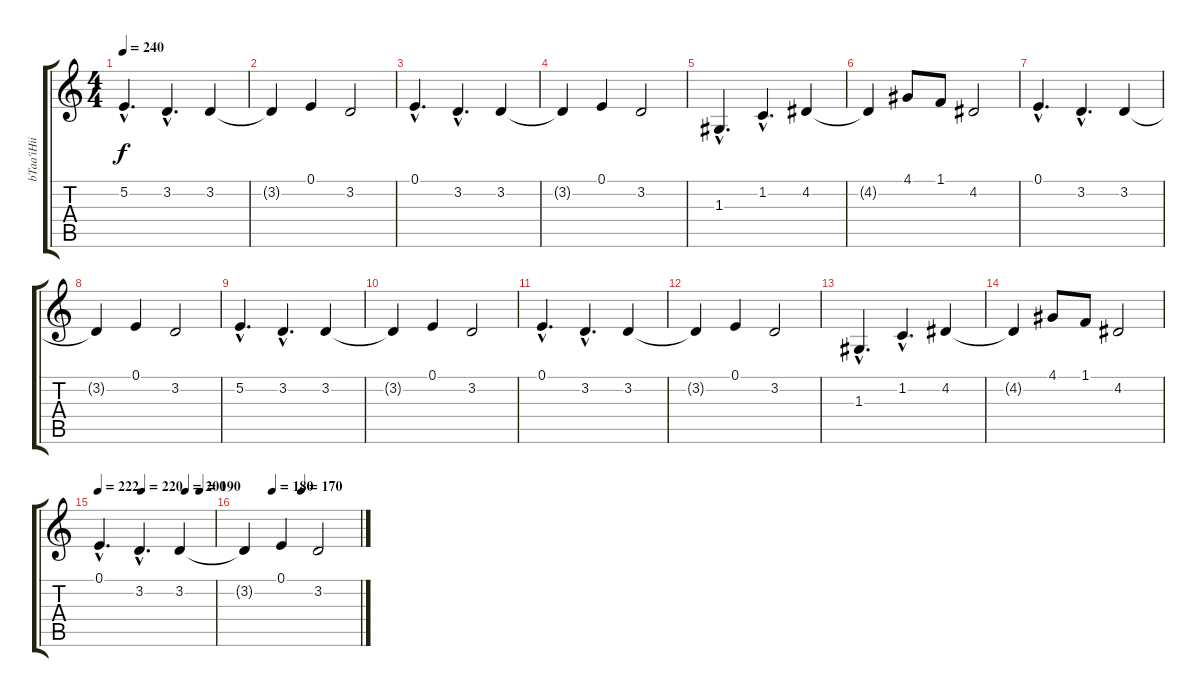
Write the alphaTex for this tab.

\track ("bTaa'iHii" "bTaa'iHii") {instrument woodblock}
\staff {score tabs}
\tuning (E4 B3 G3 D3 A2 E2) {hide}
\ts (4 4)
\tempo 240
\clef g2
\ks c
5.2{hac}.4{d dy f} 3.2{hac}.4{d} 3.2.4 |
3.2{t}.4 0.1.4 3.2.2 |
0.1{hac}.4{d} 3.2{hac}.4{d} 3.2.4 |
3.2{t}.4 0.1.4 3.2.2 |
1.3{hac}.4{d} 1.2{hac}.4{d} 4.2.4 |
4.2{t}.4 4.1.8 1.1.8 4.2.2 |
0.1{hac}.4{d} 3.2{hac}.4{d} 3.2.4 |
3.2{t}.4 0.1.4 3.2.2 |
5.2{hac}.4{d} 3.2{hac}.4{d} 3.2.4 |
3.2{t}.4 0.1.4 3.2.2 |
0.1{hac}.4{d} 3.2{hac}.4{d} 3.2.4 |
3.2{t}.4 0.1.4 3.2.2 |
1.3{hac}.4{d} 1.2{hac}.4{d} 4.2.4 |
4.2{t}.4 4.1.8 1.1.8 4.2.2 |
\tempo 222
\tempo (220 0.375)
\tempo (200 0.75)
\tempo (190 0.875)
0.1{hac}.4{d} 3.2{hac}.4{d} 3.2.4 |
\tempo (180 0.25)
\tempo (170 0.5)
3.2{t}.4 0.1.4 3.2.2
